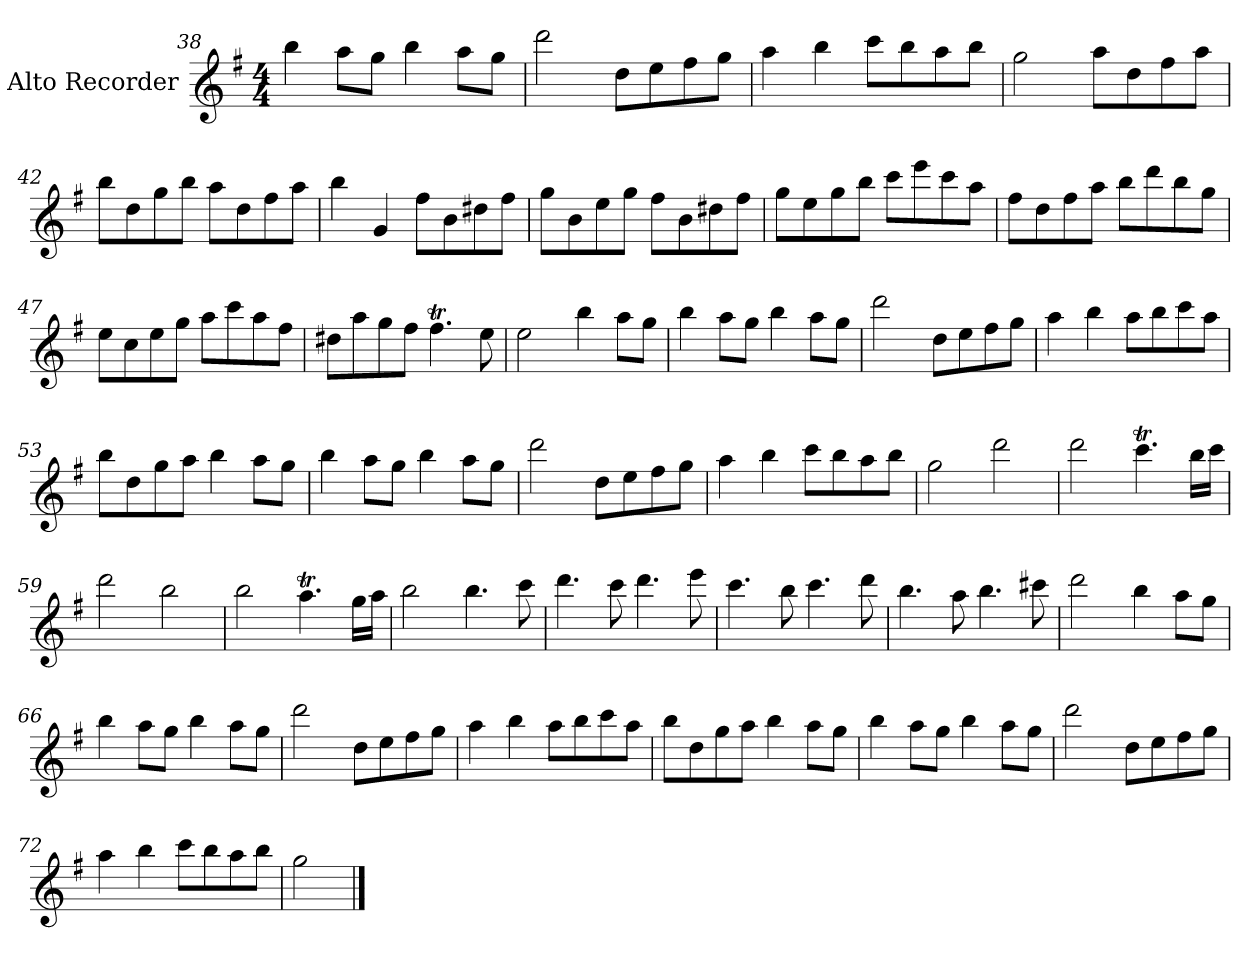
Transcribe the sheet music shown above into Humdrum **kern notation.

**kern
*part1
*staff1
*I"Alto Recorder
*I'A. Rec.
*clefG2
*k[f#]
*M4/4
=38
4bb\
8aa\L
8gg\J
4bb\
8aa\L
8gg\J
=39
2ddd\
8dd\L
8ee\
8ff#\
8gg\J
=40
4aa\
4bb\
8ccc\L
8bb\
8aa\
8bb\J
=41
2gg\
8aa\L
8dd\
8ff#\
8aa\J
=42
8bb\L
8dd\
8gg\
8bb\J
8aa\L
8dd\
8ff#\
8aa\J
!!LO:LB:g=z
=43
4bb\
4g/
8ff#\L
8b\
8dd#X\
8ff#\J
=44
8gg\L
8b\
8ee\
8gg\J
8ff#\L
8b\
8dd#X\
8ff#\J
=45
8gg\L
8ee\
8gg\
8bb\J
8ccc\L
8eee\
8ccc\
8aa\J
=46
8ff#\L
8dd\
8ff#\
8aa\J
8bb\L
8ddd\
8bb\
8gg\J
=47
8ee\L
8cc\
8ee\
8gg\J
8aa\L
8ccc\
8aa\
8ff#\J
!!LO:LB:g=z
=48
8dd#X\L
8aa\
8gg\
8ff#\J
4.ff#t\
8ee\
=49
2ee\
4bb\
8aa\L
8gg\J
=50
4bb\
8aa\L
8gg\J
4bb\
8aa\L
8gg\J
=51
2ddd\
8dd\L
8ee\
8ff#\
8gg\J
=52
4aa\
4bb\
8aa\L
8bb\
8ccc\
8aa\J
=53
8bb\L
8dd\
8gg\
8aa\J
4bb\
8aa\L
8gg\J
!!LO:PB:g=z
=54
4bb\
8aa\L
8gg\J
4bb\
8aa\L
8gg\J
=55
2ddd\
8dd\L
8ee\
8ff#\
8gg\J
=56
4aa\
4bb\
8ccc\L
8bb\
8aa\
8bb\J
=57
2gg\
2ddd\
=58
2ddd\
4.cccT\
16bb\LL
16ccc\JJ
=59
2ddd\
2bb\
=60
2bb\
4.aaT\
16gg\LL
16aa\JJ
=61
2bb\
4.bb\
8ccc\
!!LO:LB:g=z
=62
4.ddd\
8ccc\
4.ddd\
8eee\
=63
4.ccc\
8bb\
4.ccc\
8ddd\
=64
4.bb\
8aa\
4.bb\
8ccc#X\
=65
2ddd\
4bb\
8aa\L
8gg\J
=66
4bb\
8aa\L
8gg\J
4bb\
8aa\L
8gg\J
=67
2ddd\
8dd\L
8ee\
8ff#\
8gg\J
!!LO:LB:g=z
=68
4aa\
4bb\
8aa\L
8bb\
8ccc\
8aa\J
=69
8bb\L
8dd\
8gg\
8aa\J
4bb\
8aa\L
8gg\J
=70
4bb\
8aa\L
8gg\J
4bb\
8aa\L
8gg\J
=71
2ddd\
8dd\L
8ee\
8ff#\
8gg\J
=72
4aa\
4bb\
8ccc\L
8bb\
8aa\
8bb\J
=73
2gg\
==
*-
